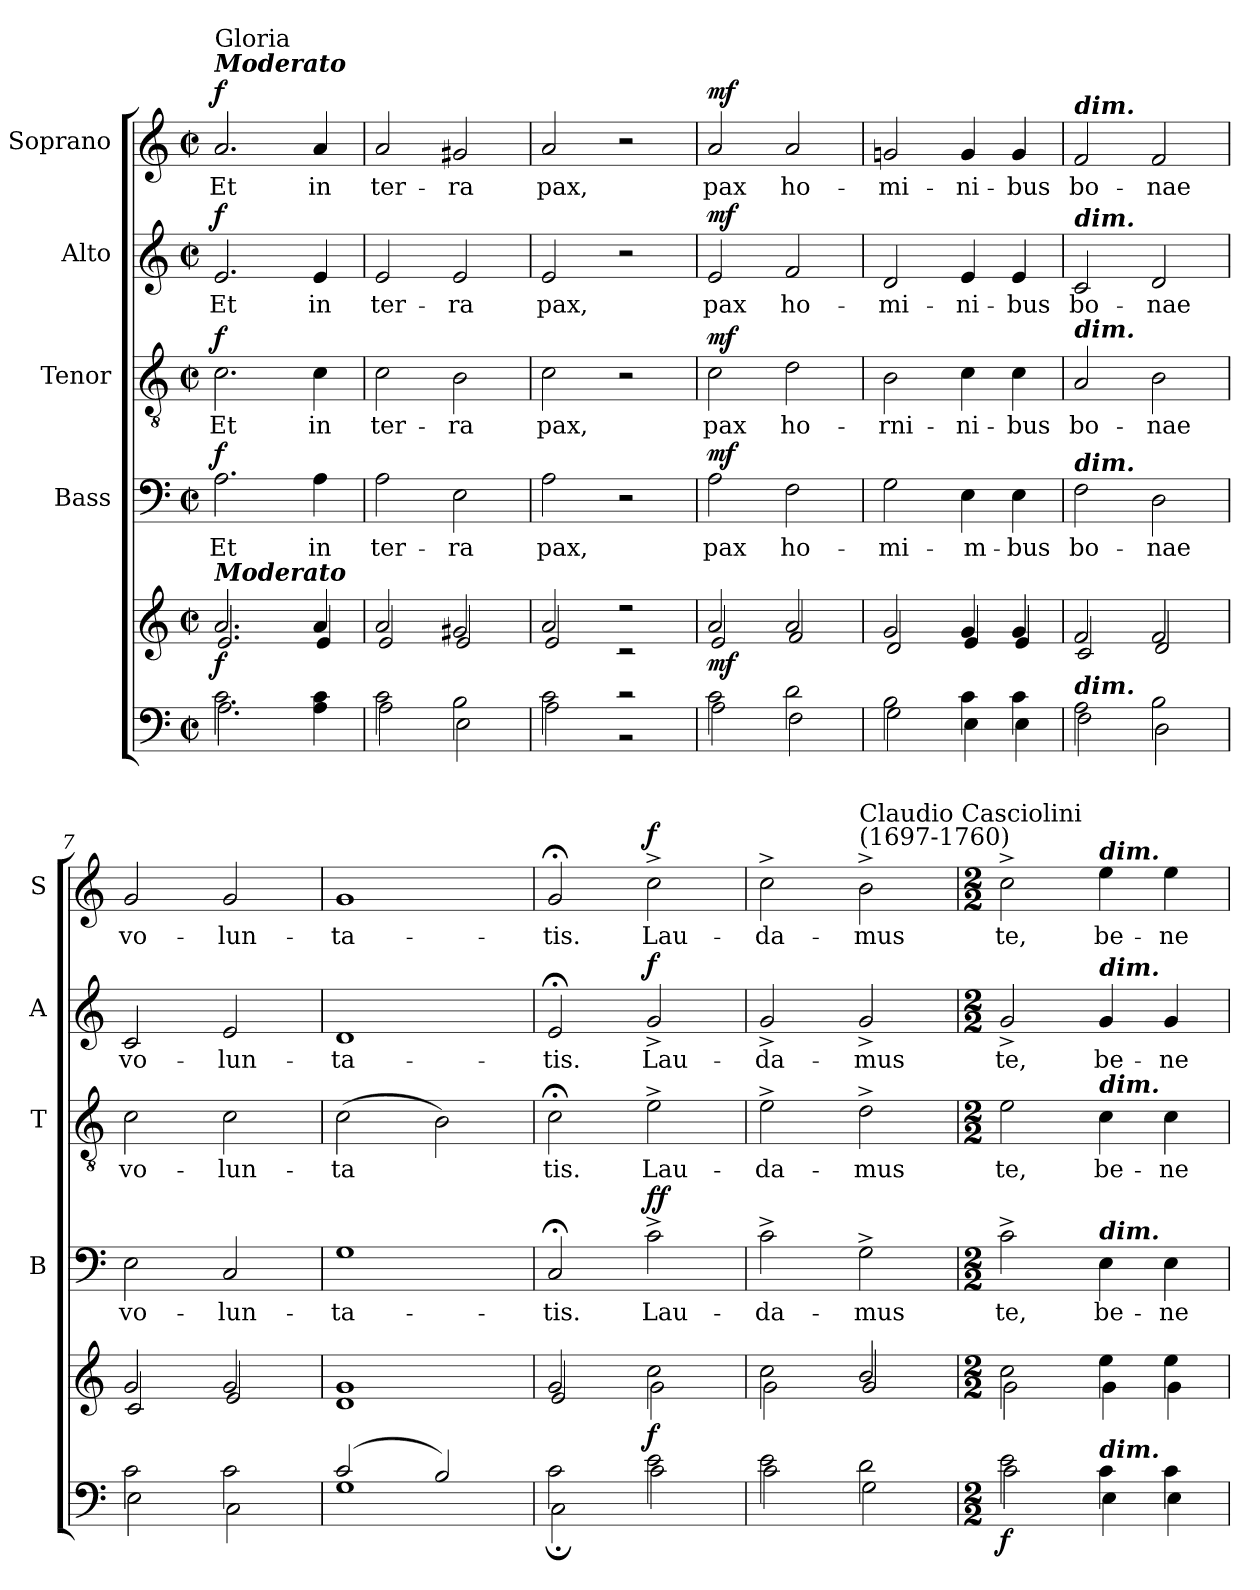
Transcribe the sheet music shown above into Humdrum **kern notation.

**kern	**dynam	**kern	**dynam	**kern	**text	**dynam	**kern	**text	**dynam	**kern	**text	**dynam	**kern	**text	**dynam
*part6	*part6	*part5	*part5	*part4	*part4	*part4	*part3	*part3	*part3	*part2	*part2	*part2	*part1	*part1	*part1
*staff6	*staff6	*staff5	*staff5	*staff4	*staff4	*staff4	*staff3	*staff3	*staff3	*staff2	*staff2	*staff2	*staff1	*staff1	*staff1
*	*	*	*	*I"Bass	*	*	*I"Tenor	*	*	*I"Alto	*	*	*I"Soprano	*	*
*	*	*	*	*I'B	*	*	*I'T	*	*	*I'A	*	*	*I'S	*	*
*clefF4	*	*clefG2	*	*clefF4	*	*	*clefGv2	*	*	*clefG2	*	*	*clefG2	*	*
*k[]	*	*k[]	*	*k[]	*	*	*k[]	*	*	*k[]	*	*	*k[]	*	*
*C:	*	*C:	*	*C:	*	*	*C:	*	*	*C:	*	*	*C:	*	*
*M2/2	*	*M2/2	*	*M2/2	*	*	*M2/2	*	*	*M2/2	*	*	*M2/2	*	*
*met(c|)	*	*met(c|)	*	*met(c|)	*	*	*met(c|)	*	*	*met(c|)	*	*	*met(c|)	*	*
=1	=1	=1	=1	=1	=1	=1	=1	=1	=1	=1	=1	=1	=1	=1	=1
*^	*	*^	*	*	*	*	*	*	*	*	*	*	*	*	*
!	!	!	!	!	!	!	!	!	!	!	!	!	!	!	!LO:TX:a:Bi:t=Moderato	!	!
!	!	!	!	!	!	!	!	!	!	!	!	!	!	!	!LO:TX:a:t=Gloria	!	!
!	!	!	!LO:TX:a:Bi:t=Moderato	!	!	!	!	!	!	!	!	!	!	!	!	!	!
!	!	!	!	!	!LO:DY:b	!	!LO:LY:b	!LO:DY:b	!	!LO:LY:b	!LO:DY:b	!	!LO:LY:b	!LO:DY:b	!	!LO:LY:b	!LO:DY:b
2.c\	2.A\	.	2.a/	2.e/	f	2.A\	Et	f	2.c\	Et	f	2.e/	Et	f	2.a/	Et	f
!	!	!	!	!	!	!	!LO:LY:b	!	!	!LO:LY:b	!	!	!LO:LY:b	!	!	!LO:LY:b	!
4A\ 4c\	4ryy	.	4a/	4e/	.	4A\	in	.	4c\	in	.	4e/	in	.	4a/	in	.
=2	=2	=2	=2	=2	=2	=2	=2	=2	=2	=2	=2	=2	=2	=2	=2	=2	=2
!	!	!	!	!	!	!	!LO:LY:b	!	!	!LO:LY:b	!	!	!LO:LY:b	!	!	!LO:LY:b	!
2c\	2A\	.	2a/	2e/	.	2A\	ter-	.	2c\	ter-	.	2e/	ter-	.	2a/	ter-	.
!	!	!	!	!	!	!	!LO:LY:b	!	!	!LO:LY:b	!	!	!LO:LY:b	!	!	!LO:LY:b	!
2B\	2E\	.	2g#X/	2e/	.	2E\	-ra	.	2B\	-ra	.	2e/	-ra	.	2g#X/	-ra	.
=3	=3	=3	=3	=3	=3	=3	=3	=3	=3	=3	=3	=3	=3	=3	=3	=3	=3
!	!	!	!	!	!	!	!LO:LY:b	!	!	!LO:LY:b	!	!	!LO:LY:b	!	!	!LO:LY:b	!
2c\	2A\	.	2a/	2e/	.	2A\	pax,	.	2c\	pax,	.	2e/	pax,	.	2a/	pax,	.
2r	2r	.	2r	2r	.	2r	.	.	2r	.	.	2r	.	.	2r	.	.
=4	=4	=4	=4	=4	=4	=4	=4	=4	=4	=4	=4	=4	=4	=4	=4	=4	=4
!	!	!	!	!	!LO:DY:b	!	!LO:LY:b	!LO:DY:b	!	!LO:LY:b	!LO:DY:b	!	!LO:LY:b	!LO:DY:b	!	!LO:LY:b	!LO:DY:b
2c\	2A\	.	2a/	2e/	mf	2A\	pax	mf	2c\	pax	mf	2e/	pax	mf	2a/	pax	mf
!	!	!	!	!	!	!	!LO:LY:b	!	!	!LO:LY:b	!	!	!LO:LY:b	!	!	!LO:LY:b	!
2d\	2F\	.	2a/	2f/	.	2F\	ho-	.	2d\	ho-	.	2f/	ho-	.	2a/	ho-	.
=5	=5	=5	=5	=5	=5	=5	=5	=5	=5	=5	=5	=5	=5	=5	=5	=5	=5
!	!	!	!	!	!	!	!LO:LY:b	!	!	!LO:LY:b	!	!	!LO:LY:b	!	!	!LO:LY:b	!
2B\	2G\	.	2g/	2d/	.	2G\	-mi-	.	2B\	-rni-	.	2d/	-mi-	.	2gni/	-mi-	.
!	!	!	!	!	!	!	!LO:LY:b	!	!	!LO:LY:b	!	!	!LO:LY:b	!	!	!LO:LY:b	!
4c\	4E\	.	4g/	4e/	.	4E\	-m-	.	4c\	-ni-	.	4e/	-ni-	.	4g/	-ni-	.
!	!	!	!	!	!	!	!LO:LY:b	!	!	!LO:LY:b	!	!	!LO:LY:b	!	!	!LO:LY:b	!
4c\	4E\	.	4g/	4e/	.	4E\	-bus	.	4c\	-bus	.	4e/	-bus	.	4g/	-bus	.
=6	=6	=6	=6	=6	=6	=6	=6	=6	=6	=6	=6	=6	=6	=6	=6	=6	=6
!	!	!	!	!	!	!	!	!	!	!	!	!	!	!	!LO:TX:a:Bi:t=dim.	!	!
!	!	!	!	!	!	!	!	!	!	!	!	!LO:TX:a:Bi:t=dim.	!	!	!	!	!
!	!	!	!	!	!	!	!	!	!LO:TX:a:Bi:t=dim.	!	!	!	!	!	!	!	!
!	!	!	!	!	!	!LO:TX:a:Bi:t=dim.	!	!	!	!	!	!	!	!	!	!	!
!LO:TX:a:Bi:t=dim.	!	!	!	!	!	!	!	!	!	!	!	!	!	!	!	!	!
!	!	!	!	!	!	!	!LO:LY:b	!	!	!LO:LY:b	!	!	!LO:LY:b	!	!	!LO:LY:b	!
2A\	2F\	.	2f/	2c/	.	2F\	bo-	.	2A/	bo-	.	2c/	bo-	.	2f/	bo-	.
!	!	!	!	!	!	!	!LO:LY:b	!	!	!LO:LY:b	!	!	!LO:LY:b	!	!	!LO:LY:b	!
2B\	2D\	.	2f/	2d/	.	2D\	-nae	.	2B\	-nae	.	2d/	-nae	.	2f/	-nae	.
=7	=7	=7	=7	=7	=7	=7	=7	=7	=7	=7	=7	=7	=7	=7	=7	=7	=7
!	!	!	!	!	!	!	!LO:LY:b	!	!	!LO:LY:b	!	!	!LO:LY:b	!	!	!LO:LY:b	!
2c\	2E\	.	2g/	2c/	.	2E\	vo-	.	2c\	vo-	.	2c/	vo-	.	2g/	vo-	.
!	!	!	!	!	!	!	!LO:LY:b	!	!	!LO:LY:b	!	!	!LO:LY:b	!	!	!LO:LY:b	!
2c\	2C\	.	2g/	2e/	.	2C/	-lun-	.	2c\	-lun-	.	2e/	-lun-	.	2g/	-lun-	.
=8	=8	=8	=8	=8	=8	=8	=8	=8	=8	=8	=8	=8	=8	=8	=8	=8	=8
!	!	!	!	!	!	!	!LO:LY:b	!	!	!LO:LY:b	!	!	!LO:LY:b	!	!	!LO:LY:b	!
(>2c/	1G	.	1g	1d	.	1G	-ta-	.	(>2c\	-ta­	.	1d	-ta-	.	1g	-ta-	.
2B/)	.	.	.	.	.	.	.	.	2B\)	.	.	.	.	.	.	.	.
=9	=9	=9	=9	=9	=9	=9	=9	=9	=9	=9	=9	=9	=9	=9	=9	=9	=9
!	!	!	!	!	!	!	!LO:LY:b	!	!	!LO:LY:b	!	!	!LO:LY:b	!	!	!LO:LY:b	!
2c\	2C;\	.	2g/	2e/	.	2C;/	-tis.	.	2c;<\	tis.	.	2e;/	-tis.	.	2g;/	-tis.	.
!	!	!	!	!	!LO:DY:b	!	!LO:LY:b	!LO:DY:a	!	!LO:LY:b	!	!	!LO:LY:b	!	!	!LO:LY:b	!
!	!	!	!	!	!	!	!	!LO:DY:n=1:b	!	!	!	!	!	!LO:DY:b	!	!	!LO:DY:b
2e\	2c\	.	2cc\	2g\	f	2c^>\	Lau-	f f	2e^>\	Lau-	.	2g^</	Lau-	f	2cc^>\	Lau-	f
=10	=10	=10	=10	=10	=10	=10	=10	=10	=10	=10	=10	=10	=10	=10	=10	=10	=10
!	!	!	!	!	!	!	!LO:LY:b	!	!	!LO:LY:b	!	!	!LO:LY:b	!	!	!LO:LY:b	!
2e\	2c\	.	2cc\	2g\	.	2c^>\	-da-	.	2e^>\	-da-	.	2g^</	-da-	.	2cc^>\	-da-	.
!	!	!	!	!	!	!	!	!	!	!	!	!	!	!	!LO:TX:a:t=Claudio Casciolini\n(1697-1760)	!	!
!	!	!	!	!	!	!	!LO:LY:b	!	!	!LO:LY:b	!	!	!LO:LY:b	!	!	!LO:LY:b	!
2d\	2G\	.	2b/	2g/	.	2G^>\	-mus	.	2d^>\	-mus	.	2g^</	-mus	.	2b^>\	-mus	.
!!LO:LB:g=z
=11	=11	=11	=11	=11	=11	=11	=11	=11	=11	=11	=11	=11	=11	=11	=11	=11	=11
*M2/2	*	*	*M2/2	*	*	*M2/2	*	*	*M2/2	*	*	*M2/2	*	*	*M2/2	*	*
!	!	!LO:DY:b	!	!	!	!	!LO:LY:b	!	!	!LO:LY:b	!	!	!LO:LY:b	!	!	!LO:LY:b	!
2e\	2c\	f	2cc\	2g\	.	2c^>\	te,	.	2e\	te,	.	2g^</	te,	.	2cc^>\	te,	.
!	!	!	!	!	!	!	!	!	!	!	!	!	!	!	!LO:TX:a:Bi:t=dim.	!	!
!	!	!	!	!	!	!	!	!	!	!	!	!LO:TX:a:Bi:t=dim.	!	!	!	!	!
!	!	!	!	!	!	!	!	!	!LO:TX:a:Bi:t=dim.	!	!	!	!	!	!	!	!
!	!	!	!	!	!	!LO:TX:a:Bi:t=dim.	!	!	!	!	!	!	!	!	!	!	!
!LO:TX:a:Bi:t=dim.	!	!	!	!	!	!	!	!	!	!	!	!	!	!	!	!	!
!	!	!	!	!	!	!	!LO:LY:b	!	!	!LO:LY:b	!	!	!LO:LY:b	!	!	!LO:LY:b	!
4c\	4E\	.	4ee\	4g\	.	4E\	be-	.	4c\	be-	.	4g/	be-	.	4ee\	be-	.
!	!	!	!	!	!	!	!LO:LY:b	!	!	!LO:LY:b	!	!	!LO:LY:b	!	!	!LO:LY:b	!
4c\	4E\	.	4ee\	4g\	.	4E\	-ne-	.	4c\	-ne-	.	4g/	-ne-	.	4ee\	-ne-	.
*v	*v	*	*	*	*	*	*	*	*	*	*	*	*	*	*	*	*
*	*	*v	*v	*	*	*	*	*	*	*	*	*	*	*	*	*
=	=	=	=	=	=	=	=	=	=	=	=	=	=	=	=
*-	*-	*-	*-	*-	*-	*-	*-	*-	*-	*-	*-	*-	*-	*-	*-
